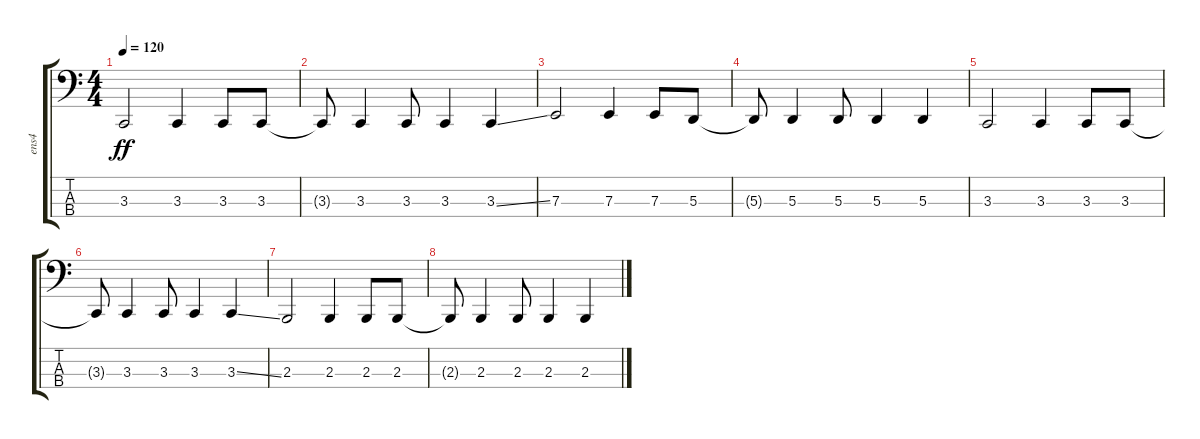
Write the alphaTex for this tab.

\track ("ens4" "ens4") {instrument pad8sweep}
\staff {score tabs}
\tuning (G2 D2 A1 E1) {hide}
\ts (4 4)
\tempo 120
\clef f4
\ks c
3.3.2{dy ff} 3.3.4 3.3.8 3.3.8 |
3.3{t}.8 3.3.4 3.3.8 3.3.4 3.3{ss}.4 |
7.3.2 7.3.4 7.3.8 5.3.8 |
5.3{t}.8 5.3.4 5.3.8 5.3.4 5.3.4 |
3.3.2 3.3.4 3.3.8 3.3.8 |
3.3{t}.8 3.3.4 3.3.8 3.3.4 3.3{ss}.4 |
2.3.2 2.3.4 2.3.8 2.3.8 |
2.3{t}.8 2.3.4 2.3.8 2.3.4 2.3.4
